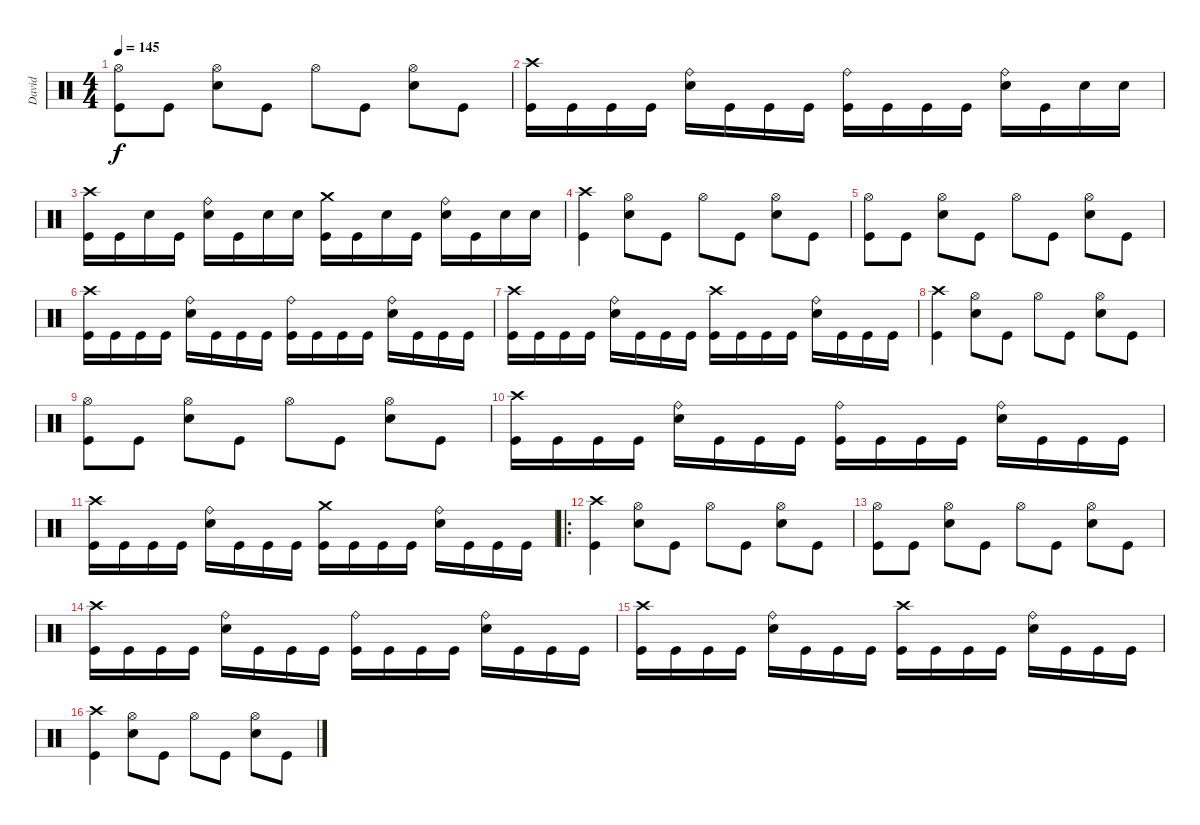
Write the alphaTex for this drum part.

\track ("David" "David") {instrument percussion}
\staff {score}
\articulation defaults
\ts (4 4)
\tempo 145
\clef neutral
\ks c
("Hi-Hat (open)" "Kick (hit)").8{dy f} "Kick (hit)".8 ("Hi-Hat (open)" "Electric Snare (hit)").8 "Kick (hit)".8 "Hi-Hat (open)".8 "Kick (hit)".8 ("Hi-Hat (open)" "Electric Snare (hit)").8 "Kick (hit)".8 |
("Crash high (hit)" "Kick (hit)").16 "Kick (hit)".16 "Kick (hit)".16 "Kick (hit)".16 ("Ride (bell)" "Electric Snare (hit)").16 "Kick (hit)".16 "Kick (hit)".16 "Kick (hit)".16 ("Ride (bell)" "Kick (hit)").16 "Kick (hit)".16 "Kick (hit)".16 "Kick (hit)".16 ("Ride (bell)" "Electric Snare (hit)").16 "Kick (hit)".16 "Electric Snare (hit)".16 "Electric Snare (hit)".16 |
("Crash high (hit)" "Kick (hit)").16 "Kick (hit)".16 "Electric Snare (hit)".16 "Kick (hit)".16 ("Ride (bell)" "Electric Snare (hit)").16 "Kick (hit)".16 "Electric Snare (hit)".16 "Electric Snare (hit)".16 ("Crash medium (hit)" "Kick (hit)").16 "Kick (hit)".16 "Electric Snare (hit)".16 "Kick (hit)".16 ("Ride (bell)" "Electric Snare (hit)").16 "Kick (hit)".16 "Electric Snare (hit)".16 "Electric Snare (hit)".16 |
("Crash high (hit)" "Kick (hit)").4 ("Hi-Hat (open)" "Electric Snare (hit)").8 "Kick (hit)".8 "Hi-Hat (open)".8 "Kick (hit)".8 ("Hi-Hat (open)" "Electric Snare (hit)").8 "Kick (hit)".8 |
("Hi-Hat (open)" "Kick (hit)").8 "Kick (hit)".8 ("Hi-Hat (open)" "Electric Snare (hit)").8 "Kick (hit)".8 "Hi-Hat (open)".8 "Kick (hit)".8 ("Hi-Hat (open)" "Electric Snare (hit)").8 "Kick (hit)".8 |
("Crash high (hit)" "Kick (hit)").16 "Kick (hit)".16 "Kick (hit)".16 "Kick (hit)".16 ("Ride (bell)" "Electric Snare (hit)").16 "Kick (hit)".16 "Kick (hit)".16 "Kick (hit)".16 ("Ride (bell)" "Kick (hit)").16 "Kick (hit)".16 "Kick (hit)".16 "Kick (hit)".16 ("Ride (bell)" "Electric Snare (hit)").16 "Kick (hit)".16 "Kick (hit)".16 "Kick (hit)".16 |
("Crash high (hit)" "Kick (hit)").16 "Kick (hit)".16 "Kick (hit)".16 "Kick (hit)".16 ("Ride (bell)" "Electric Snare (hit)").16 "Kick (hit)".16 "Kick (hit)".16 "Kick (hit)".16 ("Crash high (hit)" "Kick (hit)").16 "Kick (hit)".16 "Kick (hit)".16 "Kick (hit)".16 ("Ride (bell)" "Electric Snare (hit)").16 "Kick (hit)".16 "Kick (hit)".16 "Kick (hit)".16 |
("Crash high (hit)" "Kick (hit)").4 ("Hi-Hat (open)" "Electric Snare (hit)").8 "Kick (hit)".8 "Hi-Hat (open)".8 "Kick (hit)".8 ("Hi-Hat (open)" "Electric Snare (hit)").8 "Kick (hit)".8 |
("Hi-Hat (open)" "Kick (hit)").8 "Kick (hit)".8 ("Hi-Hat (open)" "Electric Snare (hit)").8 "Kick (hit)".8 "Hi-Hat (open)".8 "Kick (hit)".8 ("Hi-Hat (open)" "Electric Snare (hit)").8 "Kick (hit)".8 |
("Crash high (hit)" "Kick (hit)").16 "Kick (hit)".16 "Kick (hit)".16 "Kick (hit)".16 ("Ride (bell)" "Electric Snare (hit)").16 "Kick (hit)".16 "Kick (hit)".16 "Kick (hit)".16 ("Ride (bell)" "Kick (hit)").16 "Kick (hit)".16 "Kick (hit)".16 "Kick (hit)".16 ("Ride (bell)" "Electric Snare (hit)").16 "Kick (hit)".16 "Kick (hit)".16 "Kick (hit)".16 |
("Crash high (hit)" "Kick (hit)").16 "Kick (hit)".16 "Kick (hit)".16 "Kick (hit)".16 ("Ride (bell)" "Electric Snare (hit)").16 "Kick (hit)".16 "Kick (hit)".16 "Kick (hit)".16 ("Crash medium (hit)" "Kick (hit)").16 "Kick (hit)".16 "Kick (hit)".16 "Kick (hit)".16 ("Ride (bell)" "Electric Snare (hit)").16 "Kick (hit)".16 "Kick (hit)".16 "Kick (hit)".16 |
\ro
("Crash high (hit)" "Kick (hit)").4 ("Hi-Hat (open)" "Electric Snare (hit)").8 "Kick (hit)".8 "Hi-Hat (open)".8 "Kick (hit)".8 ("Hi-Hat (open)" "Electric Snare (hit)").8 "Kick (hit)".8 |
("Hi-Hat (open)" "Kick (hit)").8 "Kick (hit)".8 ("Hi-Hat (open)" "Electric Snare (hit)").8 "Kick (hit)".8 "Hi-Hat (open)".8 "Kick (hit)".8 ("Hi-Hat (open)" "Electric Snare (hit)").8 "Kick (hit)".8 |
("Crash high (hit)" "Kick (hit)").16 "Kick (hit)".16 "Kick (hit)".16 "Kick (hit)".16 ("Ride (bell)" "Electric Snare (hit)").16 "Kick (hit)".16 "Kick (hit)".16 "Kick (hit)".16 ("Ride (bell)" "Kick (hit)").16 "Kick (hit)".16 "Kick (hit)".16 "Kick (hit)".16 ("Ride (bell)" "Electric Snare (hit)").16 "Kick (hit)".16 "Kick (hit)".16 "Kick (hit)".16 |
("Crash high (hit)" "Kick (hit)").16 "Kick (hit)".16 "Kick (hit)".16 "Kick (hit)".16 ("Ride (bell)" "Electric Snare (hit)").16 "Kick (hit)".16 "Kick (hit)".16 "Kick (hit)".16 ("Crash high (hit)" "Kick (hit)").16 "Kick (hit)".16 "Kick (hit)".16 "Kick (hit)".16 ("Ride (bell)" "Electric Snare (hit)").16 "Kick (hit)".16 "Kick (hit)".16 "Kick (hit)".16 |
("Crash high (hit)" "Kick (hit)").4 ("Hi-Hat (open)" "Electric Snare (hit)").8 "Kick (hit)".8 "Hi-Hat (open)".8 "Kick (hit)".8 ("Hi-Hat (open)" "Electric Snare (hit)").8 "Kick (hit)".8
